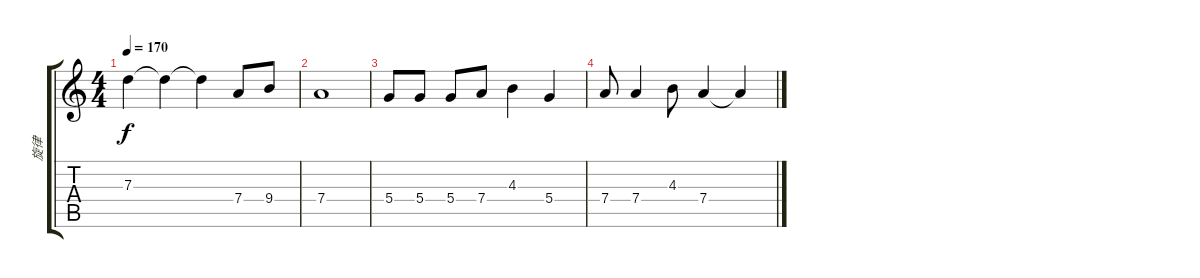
\track ("旋律" "旋律") {instrument distortionguitar}
\staff {score tabs}
\tuning (E4 B3 G3 D3 A2 E2) {hide}
\ts (4 4)
\tempo 170
\clef g2
\ks c
7.3.4{dy f} 7.3{t}.4 7.3{t}.4 7.4.8 9.4.8 |
7.4.1 |
5.4.8 5.4.8 5.4.8 7.4.8 4.3.4 5.4.4 |
7.4.8 7.4.4 4.3.8 7.4.4 7.4{t}.4
